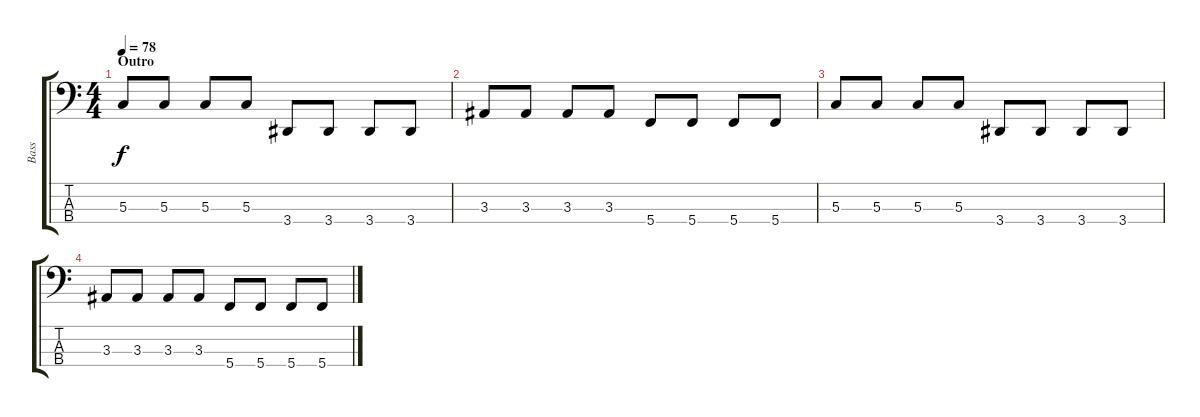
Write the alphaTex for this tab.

\track ("Bass" "Bass") {instrument electricbassfinger}
\staff {score tabs}
\tuning (F2 C2 G1 C1) {hide}
\ts (4 4)
\section ("" "Outro")
\tempo 78
\clef f4
\ks c
5.3.8{dy f} 5.3.8 5.3.8 5.3.8 3.4.8 3.4.8 3.4.8 3.4.8 |
3.3.8 3.3.8 3.3.8 3.3.8 5.4.8 5.4.8 5.4.8 5.4.8 |
5.3.8 5.3.8 5.3.8 5.3.8 3.4.8 3.4.8 3.4.8 3.4.8 |
3.3.8 3.3.8 3.3.8 3.3.8 5.4.8 5.4.8 5.4.8 5.4.8
